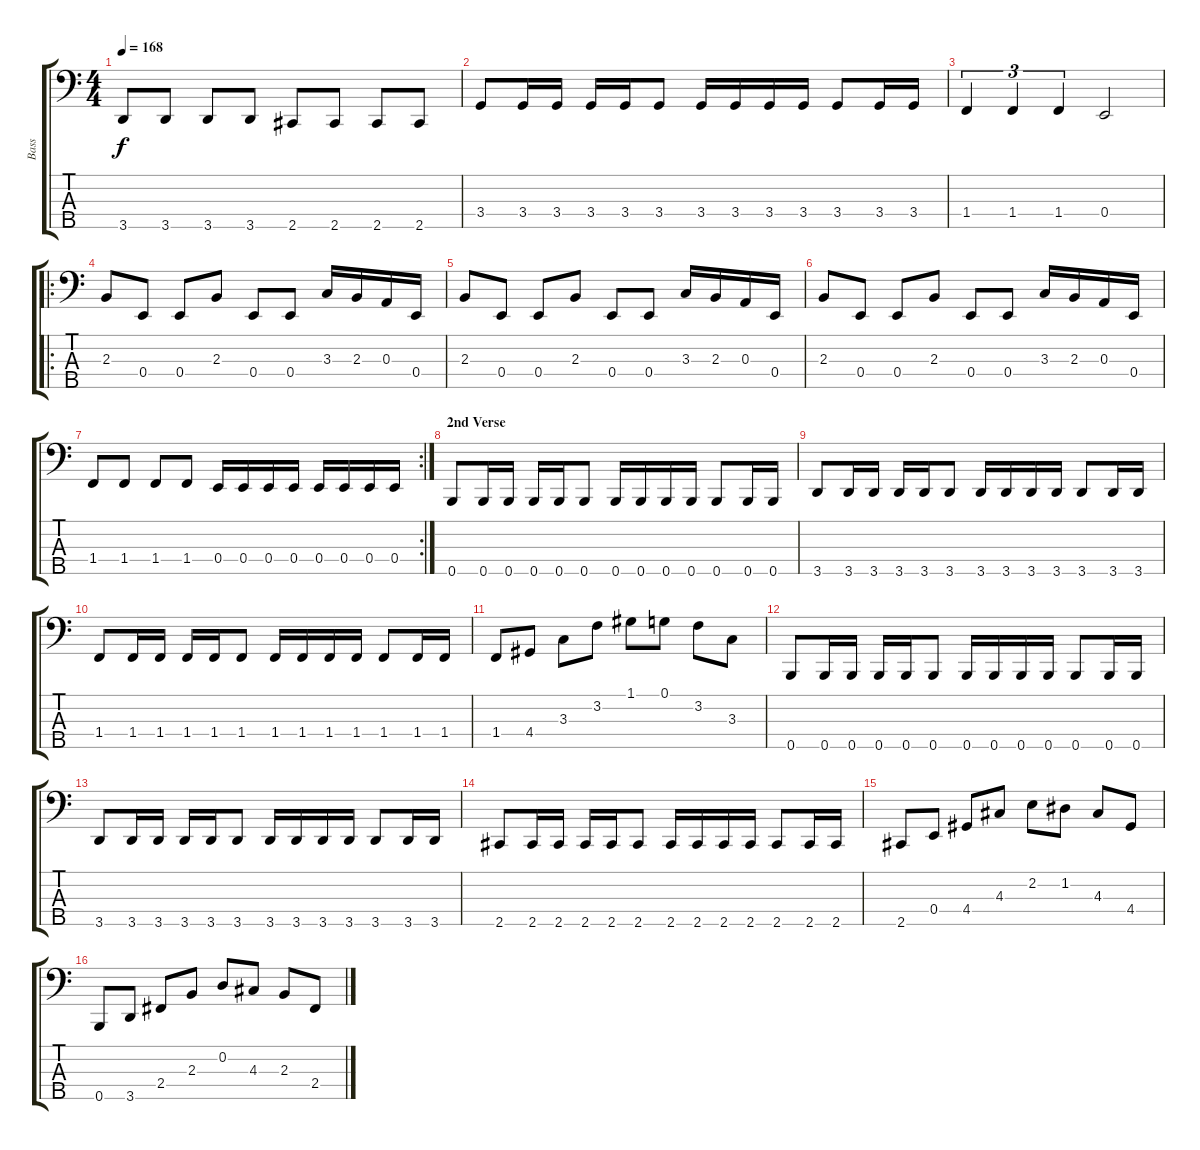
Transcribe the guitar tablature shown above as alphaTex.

\track ("Bass" "Bass") {instrument electricbassfinger}
\staff {score tabs}
\tuning (G2 D2 A1 E1 B0) {hide}
\ts (4 4)
\tempo 168
\clef f4
\ks c
3.5.8{dy f} 3.5.8 3.5.8 3.5.8 2.5.8 2.5.8 2.5.8 2.5.8 |
3.4.8 3.4.16 3.4.16 3.4.16 3.4.16 3.4.8 3.4.16 3.4.16 3.4.16 3.4.16 3.4.8 3.4.16 3.4.16 |
1.4.4{tu (3 2)} 1.4.4{tu (3 2)} 1.4.4{tu (3 2)} 0.4.2 |
\ro
2.3.8 0.4.8 0.4.8 2.3.8 0.4.8 0.4.8 3.3.16 2.3.16 0.3.16 0.4.16 |
2.3.8 0.4.8 0.4.8 2.3.8 0.4.8 0.4.8 3.3.16 2.3.16 0.3.16 0.4.16 |
2.3.8 0.4.8 0.4.8 2.3.8 0.4.8 0.4.8 3.3.16 2.3.16 0.3.16 0.4.16 |
\rc 2
1.4.8 1.4.8 1.4.8 1.4.8 0.4.16 0.4.16 0.4.16 0.4.16 0.4.16 0.4.16 0.4.16 0.4.16 |
\section ("" "2nd Verse")
0.5.8 0.5.16 0.5.16 0.5.16 0.5.16 0.5.8 0.5.16 0.5.16 0.5.16 0.5.16 0.5.8 0.5.16 0.5.16 |
3.5.8 3.5.16 3.5.16 3.5.16 3.5.16 3.5.8 3.5.16 3.5.16 3.5.16 3.5.16 3.5.8 3.5.16 3.5.16 |
1.4.8 1.4.16 1.4.16 1.4.16 1.4.16 1.4.8 1.4.16 1.4.16 1.4.16 1.4.16 1.4.8 1.4.16 1.4.16 |
1.4.8 4.4.8 3.3.8 3.2.8 1.1.8 0.1.8 3.2.8 3.3.8 |
0.5.8 0.5.16 0.5.16 0.5.16 0.5.16 0.5.8 0.5.16 0.5.16 0.5.16 0.5.16 0.5.8 0.5.16 0.5.16 |
3.5.8 3.5.16 3.5.16 3.5.16 3.5.16 3.5.8 3.5.16 3.5.16 3.5.16 3.5.16 3.5.8 3.5.16 3.5.16 |
2.5.8 2.5.16 2.5.16 2.5.16 2.5.16 2.5.8 2.5.16 2.5.16 2.5.16 2.5.16 2.5.8 2.5.16 2.5.16 |
2.5.8 0.4.8 4.4.8 4.3.8 2.2.8 1.2.8 4.3.8 4.4.8 |
0.5.8 3.5.8 2.4.8 2.3.8 0.2.8 4.3.8 2.3.8 2.4.8
